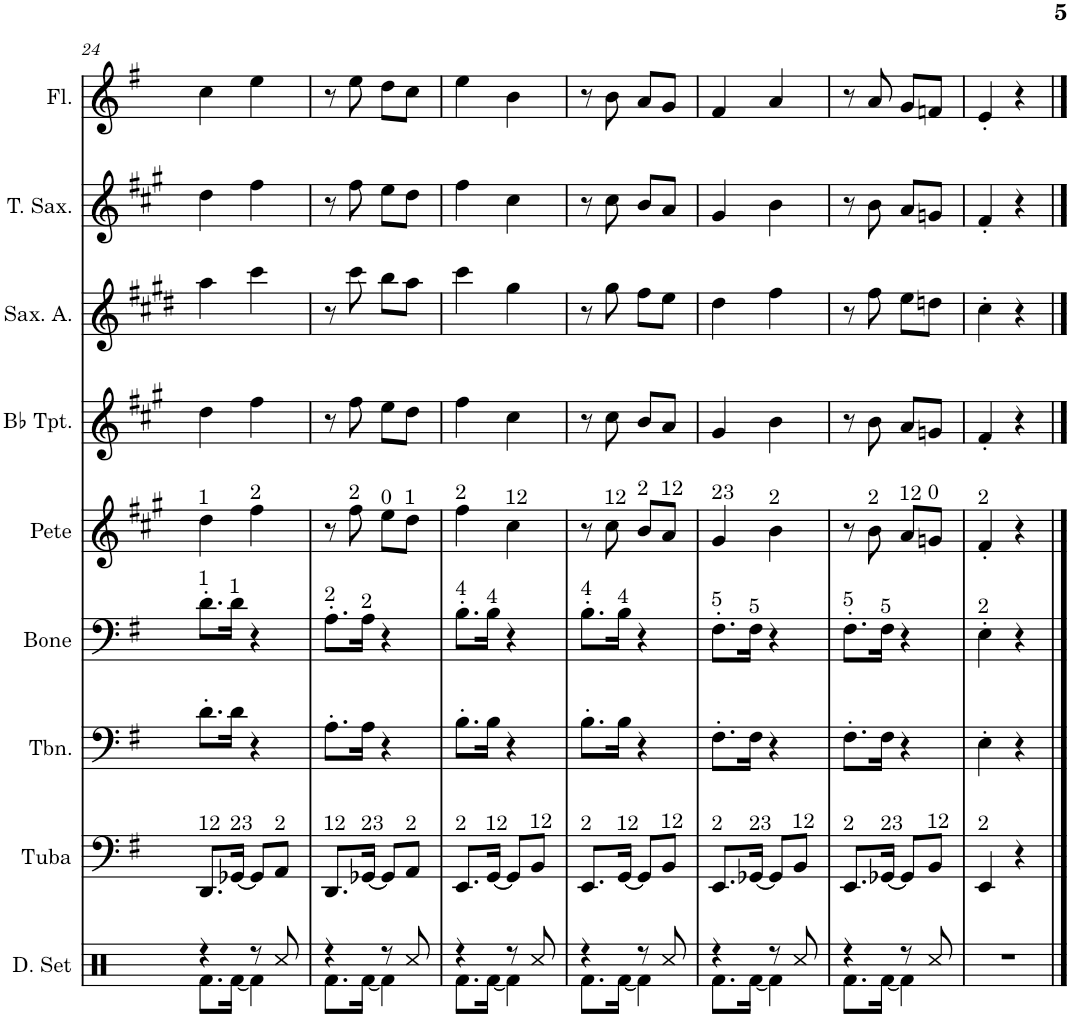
**kern	**kern	**kern	**kern	**kern	**kern	**kern	**kern	**kern
*part9	*part8	*part7	*part6	*part5	*part4	*part3	*part2	*part1
*staff9	*staff8	*staff7	*staff6	*staff5	*staff4	*staff3	*staff2	*staff1
*I"Drumset	*I"Tuba Bb	*I"Trombone	*I"Trombone	*I"Trompete Bb	*I"Bb Trumpet	*I"Saxofone Alto	*I"Tenor Saxophone	*I"Flauta Transversal
*I'D. Set	*I'Tuba	*I'Tbn.	*	*	*I'Bb Tpt.	*I'Sax. A.	*I'T. Sax.	*I'Fl.
!!LO:PB:g=z
*clefX	*clefF4	*clefF4	*clefF4	*clefG2	*clefG2	*clefG2	*clefG2	*clefG2
*	*	*	*	*Trd1c2	*Trd1c2	*Trd5c9	*Trd8c14	*
*k[]	*k[f#]	*k[f#]	*k[f#]	*k[f#c#g#]	*k[f#c#g#]	*k[f#c#g#d#]	*k[f#c#g#]	*k[f#]
*M2/4	*M2/4	*M2/4	*M2/4	*M2/4	*M2/4	*M2/4	*M2/4	*M2/4
=24	=24	=24	=24	=24	=24	=24	=24	=24
*^	*	*	*	*	*	*	*	*
!	!	!	!	!	!LO:TX:a:t=1	!	!	!	!
!	!	!	!	!LO:TX:a:t=1	!	!	!	!	!
!	!	!LO:TX:a:t=12	!	!	!	!	!	!	!
4r	8.Rf\L	8.DD/L	8.d'\L	8.d'\L	4dd\	4dd\	4aa\	4dd\	4cc\
!	!	!	!	!LO:TX:a:t=1	!	!	!	!	!
!	!	!LO:TX:a:t=23	!	!	!	!	!	!	!
.	[16Rf\Jk	[16GG-X/Jk	16d\Jk	16d\Jk	.	.	.	.	.
!	!	!	!	!	!LO:TX:a:t=2	!	!	!	!
8r	4Rf\]	8GG-/L]	4r	4r	4ff#\	4ff#\	4ccc#\	4ff#\	4ee\
!	!	!LO:TX:a:t=2	!	!	!	!	!	!	!
8Rcc/	.	8AA/J	.	.	.	.	.	.	.
=25	=25	=25	=25	=25	=25	=25	=25	=25	=25
!	!	!	!	!LO:TX:a:t=2	!	!	!	!	!
!	!	!LO:TX:a:t=12	!	!	!	!	!	!	!
4r	8.Rf\L	8.DD/L	8.A'\L	8.A'\L	8r	8r	8r	8r	8r
!	!	!	!	!	!LO:TX:a:t=2	!	!	!	!
.	.	.	.	.	8ff#\	8ff#\	8ccc#\	8ff#\	8ee\
!	!	!	!	!LO:TX:a:t=2	!	!	!	!	!
!	!	!LO:TX:a:t=23	!	!	!	!	!	!	!
.	[16Rf\Jk	[16GG-X/Jk	16A\Jk	16A\Jk	.	.	.	.	.
!	!	!	!	!	!LO:TX:a:t=0	!	!	!	!
8r	4Rf\]	8GG-/L]	4r	4r	8ee\L	8ee\L	8bb\L	8ee\L	8dd\L
!	!	!	!	!	!LO:TX:a:t=1	!	!	!	!
!	!	!LO:TX:a:t=2	!	!	!	!	!	!	!
8Rcc/	.	8AA/J	.	.	8dd\J	8dd\J	8aa\J	8dd\J	8cc\J
=26	=26	=26	=26	=26	=26	=26	=26	=26	=26
!	!	!	!	!	!LO:TX:a:t=2	!	!	!	!
!	!	!	!	!LO:TX:a:t=4	!	!	!	!	!
!	!	!LO:TX:a:t=2	!	!	!	!	!	!	!
4r	8.Rf\L	8.EE/L	8.B'\L	8.B'\L	4ff#\	4ff#\	4ccc#\	4ff#\	4ee\
!	!	!	!	!LO:TX:a:t=4	!	!	!	!	!
!	!	!LO:TX:a:t=12	!	!	!	!	!	!	!
.	[16Rf\Jk	[16GG/Jk	16B\Jk	16B\Jk	.	.	.	.	.
!	!	!	!	!	!LO:TX:a:t=12	!	!	!	!
8r	4Rf\]	8GG/L]	4r	4r	4cc#\	4cc#\	4gg#\	4cc#\	4b\
!	!	!LO:TX:a:t=12	!	!	!	!	!	!	!
8Rcc/	.	8BB/J	.	.	.	.	.	.	.
=27	=27	=27	=27	=27	=27	=27	=27	=27	=27
!	!	!	!	!LO:TX:a:t=4	!	!	!	!	!
!	!	!LO:TX:a:t=2	!	!	!	!	!	!	!
4r	8.Rf\L	8.EE/L	8.B'\L	8.B'\L	8r	8r	8r	8r	8r
!	!	!	!	!	!LO:TX:a:t=12	!	!	!	!
.	.	.	.	.	8cc#\	8cc#\	8gg#\	8cc#\	8b\
!	!	!	!	!LO:TX:a:t=4	!	!	!	!	!
!	!	!LO:TX:a:t=12	!	!	!	!	!	!	!
.	[16Rf\Jk	[16GG/Jk	16B\Jk	16B\Jk	.	.	.	.	.
!	!	!	!	!	!LO:TX:a:t=2	!	!	!	!
8r	4Rf\]	8GG/L]	4r	4r	8b/L	8b/L	8ff#\L	8b/L	8a/L
!	!	!	!	!	!LO:TX:a:t=12	!	!	!	!
!	!	!LO:TX:a:t=12	!	!	!	!	!	!	!
8Rcc/	.	8BB/J	.	.	8a/J	8a/J	8ee\J	8a/J	8g/J
=28	=28	=28	=28	=28	=28	=28	=28	=28	=28
!	!	!	!	!	!LO:TX:a:t=23	!	!	!	!
!	!	!	!	!LO:TX:a:t=5	!	!	!	!	!
!	!	!LO:TX:a:t=2	!	!	!	!	!	!	!
4r	8.Rf\L	8.EE/L	8.F#'\L	8.F#'\L	4g#/	4g#/	4dd#\	4g#/	4f#/
!	!	!	!	!LO:TX:a:t=5	!	!	!	!	!
!	!	!LO:TX:a:t=23	!	!	!	!	!	!	!
.	[16Rf\Jk	[16GG-X/Jk	16F#\Jk	16F#\Jk	.	.	.	.	.
!	!	!	!	!	!LO:TX:a:t=2	!	!	!	!
8r	4Rf\]	8GG-/L]	4r	4r	4b\	4b\	4ff#\	4b\	4a/
!	!	!LO:TX:a:t=12	!	!	!	!	!	!	!
8Rcc/	.	8BB/J	.	.	.	.	.	.	.
=29	=29	=29	=29	=29	=29	=29	=29	=29	=29
!	!	!	!	!LO:TX:a:t=5	!	!	!	!	!
!	!	!LO:TX:a:t=2	!	!	!	!	!	!	!
4r	8.Rf\L	8.EE/L	8.F#'\L	8.F#'\L	8r	8r	8r	8r	8r
!	!	!	!	!	!LO:TX:a:t=2	!	!	!	!
.	.	.	.	.	8b\	8b\	8ff#\	8b\	8a/
!	!	!	!	!LO:TX:a:t=5	!	!	!	!	!
!	!	!LO:TX:a:t=23	!	!	!	!	!	!	!
.	[16Rf\Jk	[16GG-X/Jk	16F#\Jk	16F#\Jk	.	.	.	.	.
!	!	!	!	!	!LO:TX:a:t=12	!	!	!	!
8r	4Rf\]	8GG-/L]	4r	4r	8a/L	8a/L	8ee\L	8a/L	8g/L
!	!	!	!	!	!LO:TX:a:t=0	!	!	!	!
!	!	!LO:TX:a:t=12	!	!	!	!	!	!	!
8Rcc/	.	8BB/J	.	.	8gn/J	8gn/J	8ddn\J	8gn/J	8fn/J
*v	*v	*	*	*	*	*	*	*	*
=30	=30	=30	=30	=30	=30	=30	=30	=30
!	!	!	!	!LO:TX:a:t=2	!	!	!	!
!	!	!	!LO:TX:a:t=2	!	!	!	!	!
!	!LO:TX:a:t=2	!	!	!	!	!	!	!
2r	4EE/	4E'\	4E'\	4f#'/	4f#'/	4cc#'\	4f#'/	4e'/
.	4r	4r	4r	4r	4r	4r	4r	4r
==	==	==	==	==	==	==	==	==
*-	*-	*-	*-	*-	*-	*-	*-	*-
